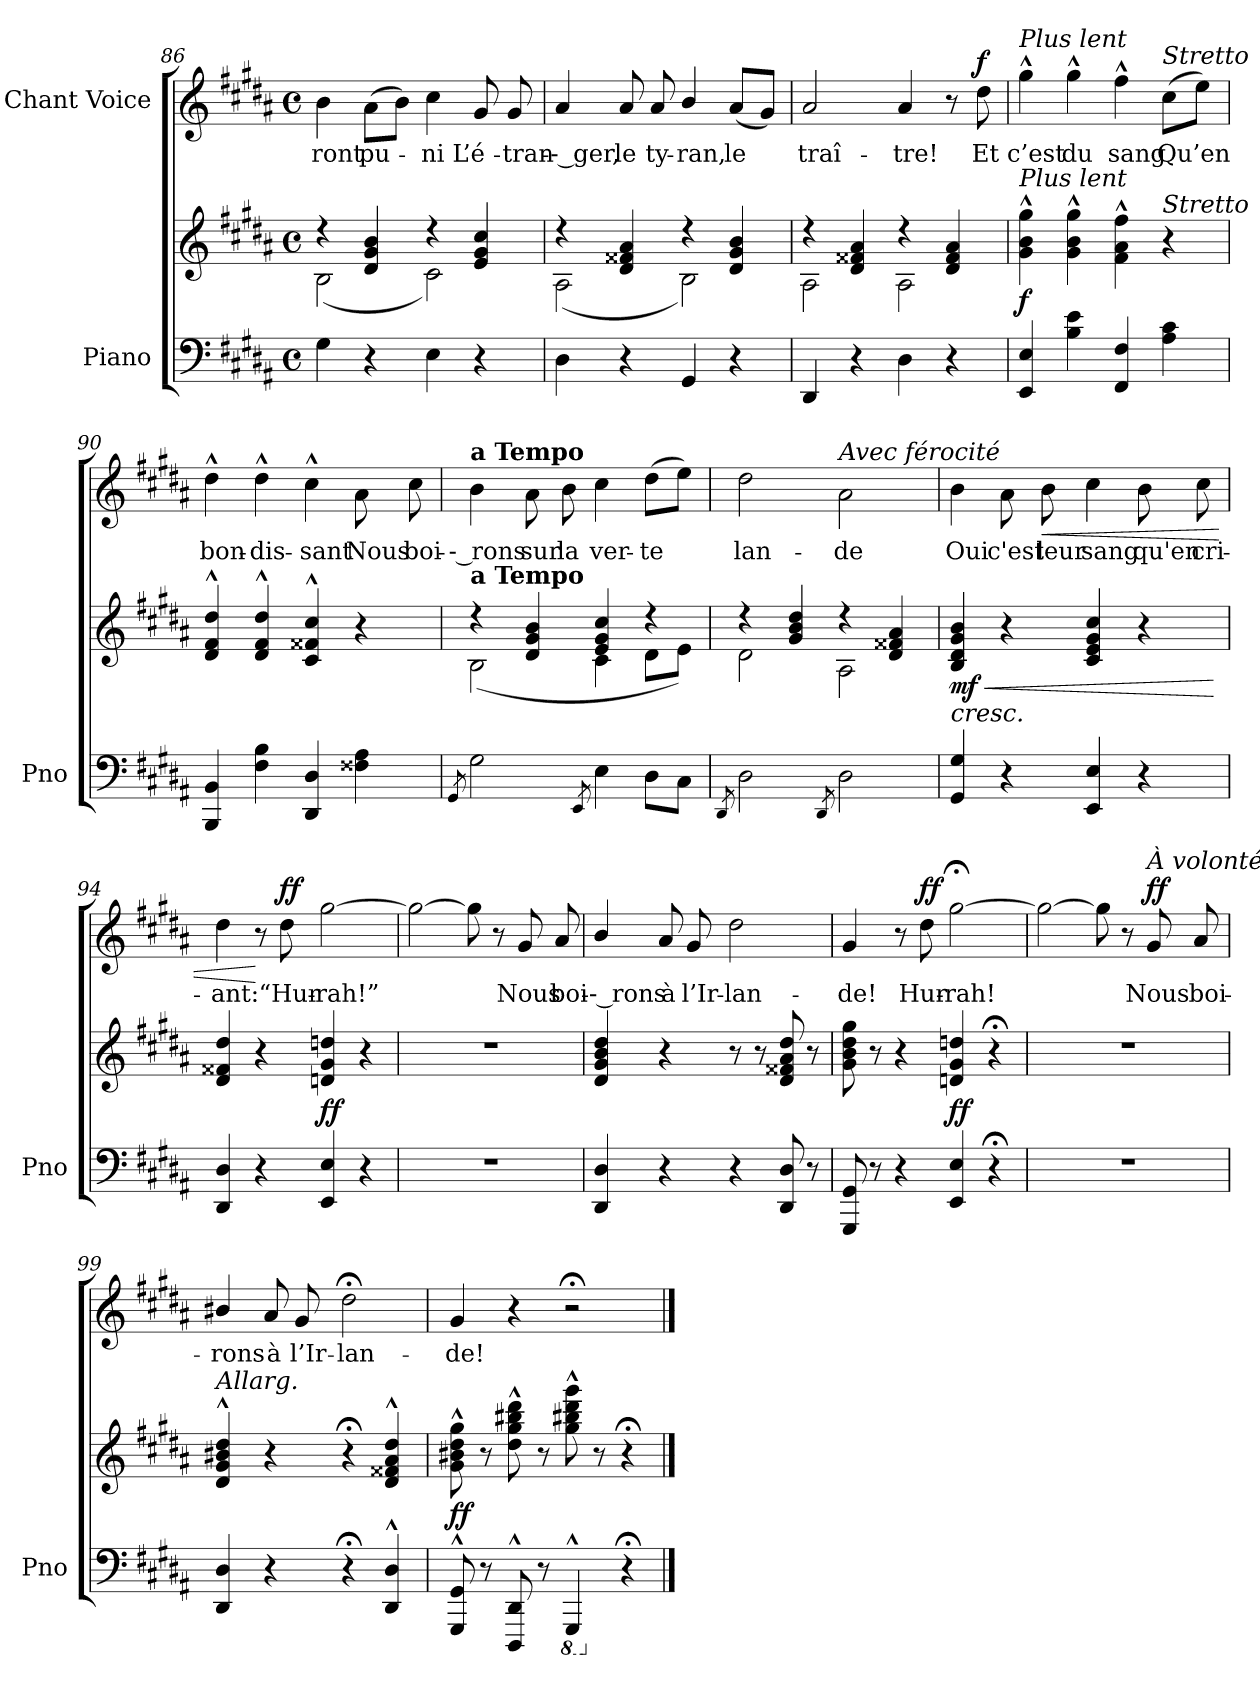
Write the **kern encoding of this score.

**kern	**kern	**dynam	**kern	**text	**dynam
*part2	*part2	*part2	*part1	*part1	*part1
*staff3	*staff2	*staff2/3	*staff1	*staff1	*staff1
*I"Piano	*	*	*I"Chant Voice	*	*
*I'Pno	*	*	*	*	*
*clefF4	*clefG2	*	*clefG2	*	*
*k[f#c#g#d#a#]	*k[f#c#g#d#a#]	*	*k[f#c#g#d#a#]	*	*
*M4/4	*M4/4	*	*M4/4	*	*
*met(c)	*met(c)	*	*met(c)	*	*
=86	=86	=86	=86	=86	=86
*	*^	*	*	*	*
4G#\	4r	(2B\	.	4b\	-ront	.
4r	4d#/ 4g#/ 4b/	.	.	(8a#\L	pu-	.
.	.	.	.	8b\J)	.	.
4E\	4r	2c#\)	.	4cc#\	-ni	.
4r	4e/ 4g#/ 4cc#/	.	.	8g#/	L’é-	.
.	.	.	.	8g#/	-tran-	.
=87	=87	=87	=87	=87	=87	=87
4D#\	4r	(2A#\	.	4a#/	-- ger,	.
4r	4d#/ 4f##X/ 4a#/	.	.	8a#/	le	.
.	.	.	.	8a#/	ty-	.
4GG#/	4r	2B\)	.	4b/	-ran,	.
4r	4d#/ 4g#/ 4b/	.	.	(8a#/L	le	.
.	.	.	.	8g#/J)	.	.
=88	=88	=88	=88	=88	=88	=88
4DD#/	4r	2A#\	.	2a#/	traî-	.
4r	4d#/ 4f##X/ 4a#/	.	.	.	.	.
4D#\	4r	2A#\	.	4a#/	-tre!	.
4r	4d#/ 4f##/ 4a#/	.	.	8r	.	.
!	!	!	!	!	!	!LO:DY:a
.	.	.	.	8dd#\	Et	f
*	*v	*v	*	*	*	*
=89	=89	=89	=89	=89	=89
!	!	!	!LO:TX:a:i:t=Plus lent	!	!
!	!LO:TX:i:t=Plus lent	!	!	!	!
!	!	!LO:DY:b	!	!	!
4EE/ 4E/	4g#\^^ 4b\^^ 4gg#\^^	f	4gg#^^\	c’est	.
4B\ 4e\	4g#\^^ 4b\^^ 4gg#\^^	.	4gg#^^\	du	.
4FF#/ 4F#/	4f#\^^ 4a#\^^ 4ff#\^^	.	4ff#^^\	sang	.
!	!	!	!LO:TX:a:i:t=Stretto	!	!
!	!LO:TX:i:t=Stretto	!	!	!	!
4A#\ 4c#\	4r	.	(8cc#\L	Qu’en	.
.	.	.	8ee\J)	.	.
=90	=90	=90	=90	=90	=90
4BBB/ 4BB/	4d#/^^ 4f#/^^ 4dd#/^^	.	4dd#^^\	bon-	.
4F#\ 4B\	4d#/^^ 4f#/^^ 4dd#/^^	.	4dd#^^\	-dis-	.
4DD#/ 4D#/	4c#/^^ 4f##X/^^ 4cc#/^^	.	4cc#^^\	-sant	.
4F##X\ 4A#\	4r	.	8a#\	Nous	.
.	.	.	8cc#\	boi-	.
=91	=91	=91	=91	=91	=91
8qGG#/	.	.	.	.	.
*	*^	*	*	*	*
!	!	!	!	!LO:TX:a:B:t=a Tempo	!	!
!	!LO:TX:a:B:t=a Tempo	!	!	!	!	!
2G#\	4r	(2B\	.	4b\	-- rons	.
.	4d#/ 4g#/ 4b/	.	.	8a#\	sur	.
.	.	.	.	8b\	la	.
8qEE/	.	.	.	.	.	.
4E\	4e/ 4g#/ 4cc#/	4c#\	.	4cc#\	ver-	.
8D#\L	4r	8d#\L	.	(8dd#\L	-te	.
8C#\J	.	8e\J)	.	8ee\J)	.	.
=92	=92	=92	=92	=92	=92	=92
8qDD#/	.	.	.	.	.	.
2D#\	4r	2d#\	.	2dd#\	lan-	.
.	4g#/ 4b/ 4dd#/	.	.	.	.	.
8qDD#/	.	.	.	.	.	.
!	!	!	!	!LO:TX:i:t=Avec férocité	!	!
2D#\	4r	2A#\	.	2a#\	-de	.
.	4d#/ 4f##X/ 4a#/	.	.	.	.	.
*	*v	*v	*	*	*	*
=93	=93	=93	=93	=93	=93
!	!LO:TX:b:i:t=cresc.	!	!	!	!
!	!	!LO:HP:b	!	!	!
!	!	!LO:DY:n=1:b	!	!	!
4GG#/ 4G#/	4B/ 4d#/ 4g#/ 4b/	< mf	4b\	Oui	.
4r	4r	.	8a#\	c'est	.
!	!	!	!	!	!LO:HP:b
.	.	.	8b\	leur	<
4EE/ 4E/	4c#/ 4e/ 4g#/ 4cc#/	.	4cc#\	sang	.
4r	4r	.	8b\	qu'en	.
.	.	.	8cc#\	cri-	.
.	.	[	.	.	.
=94	=94	=94	=94	=94	=94
4DD#/ 4D#/	4d#/ 4f##X/ 4dd#/	.	4dd#\	-ant:	.
4r	4r	.	8r	.	[
!	!	!	!	!	!LO:DY:a
.	.	.	8dd#\	“Hur-	ff
!	!	!LO:DY:b	!	!	!
4EE/ 4E/	4dn/ 4g#/ 4ddn/	ff	[2gg#\	-rah!”	.
4r	4r	.	.	.	.
=95	=95	=95	=95	=95	=95
1r	1r	.	2gg#\_	.	.
.	.	.	8gg#\]	.	.
.	.	.	8r	.	.
.	.	.	8g#/	Nous	.
.	.	.	8a#/	boi-	.
=96	=96	=96	=96	=96	=96
4DD#/ 4D#/	4d#/ 4g#/ 4b/ 4dd#/	.	4b/	-- rons	.
4r	4r	.	8a#/	à	.
.	.	.	8g#/	l’Ir-	.
4r	8r	.	2dd#\	-lan-	.
.	8r	.	.	.	.
8DD#/ 8D#/	8d#/ 8f##X/ 8a#/ 8dd#/	.	.	.	.
8r	8r	.	.	.	.
=97	=97	=97	=97	=97	=97
8GGG#/ 8GG#/	8g#\ 8b\ 8dd#\ 8gg#\	.	4g#/	-de!	.
8r	8r	.	.	.	.
4r	4r	.	8r	.	.
!	!	!	!	!	!LO:DY:a
.	.	.	8dd#\	Hur-	ff
!	!	!LO:DY:b	!	!	!
4EE/ 4E/	4dn/ 4g#/ 4ddn/	ff	[2gg#;<\	-rah!	.
4r;<	4r;<	.	.	.	.
=98	=98	=98	=98	=98	=98
1r	1r	.	2gg#\_	.	.
.	.	.	8gg#\]	.	.
.	.	.	8r	.	.
!	!	!	!LO:TX:i:t=À volonté	!	!
!	!	!	!	!	!LO:DY:a
.	.	.	8g#/	Nous	ff
.	.	.	8a#/	boi-	.
=99	=99	=99	=99	=99	=99
!	!LO:TX:i:t=Allarg.	!	!	!	!
4DD#/ 4D#/	4d#/^^ 4g#/^^ 4b#X/^^ 4dd#/^^	.	4b#X/	-rons	.
4r	4r	.	8a#/	à	.
.	.	.	8g#/	l’Ir-	.
4r;<	4r;<	.	2dd#;<\	-lan-	.
4DD#/^^ 4D#/^^	4d#/^^ 4f##X/^^ 4a#/^^ 4dd#/^^	.	.	.	.
=100	=100	=100	=100	=100	=100
!	!	!LO:DY:b	!	!	!
8GGG#/^^ 8GG#/^^	8g#\^^ 8b#X\^^ 8dd#\^^ 8gg#\^^	ff	4g#/	-de!	.
8r	8r	.	.	.	.
8DDD#/^^ 8DD#/^^	8dd#\^^ 8gg#\^^ 8bb#X\^^ 8ddd#\^^	.	4r	.	.
8r	8r	.	.	.	.
*8ba	*	*	*	*	*
4GGGG#^^/	8gg#\^^ 8bb#X\^^ 8ddd#\^^ 8ggg#\^^	.	2r;<	.	.
.	8r	.	.	.	.
*X8ba	*	*	*	*	*
4r;<	4r;<	.	.	.	.
==	==	==	==	==	==
*-	*-	*-	*-	*-	*-
